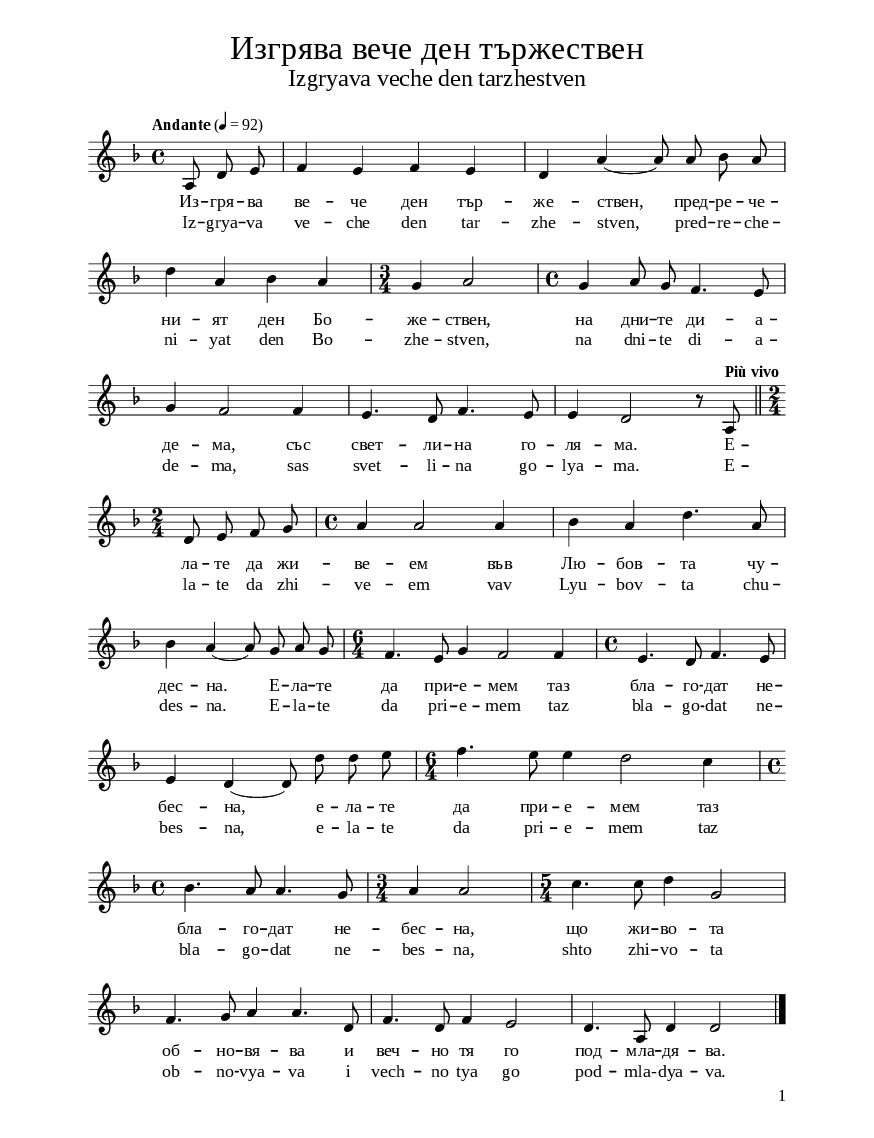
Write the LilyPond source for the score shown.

\version "2.24.0"

% include paper part and global functions
\include "include/globals.ily"

"rightBraces022" = \markup {
  \column {
    % repeat braces
    \translate #'(0 . -20.1 )
    \right-brace #20

  }
  \column {
    % repeat numbers
    \translate #'(0 . -20.7 )
    2
  }
}

\bookpart {
  \label #'ref022
  \tocItem \markup "Изгрява вече ден тържествен – Izgryava veche den tarzhestven"
  \include "include/bookpart-paper.ily"
  \score {
    \include "include/score-layout.ily"

    \new Voice \absolute {
      \clef treble
      \key d \minor
      \time 4/4
      \tempoFunc "Andante" 4 "92"
      \autoBeamOff

      \partial 4.

      a8 d'8 e'8 |f'4 e'4 f'4 e'4 |d'4 a'4 ~ a'8 a'8 bes'8 a'8 \break |
      d''4 a'4 bes'4 a'4 |\time 3/4  g'4 a'2 | \time 4/4  g'4 a'8 g'8 f'4. e'8 \break
      g'4 f'2 f'4 |  e'4. d'8 f'4. e'8 | e'4 d'2 r8 \tempo "Più vivo" a8 | \bar "||" \time 2/4 \break
      d'8 e'8 f'8 g'8 | \time 4/4  a'4 a'2 a'4 | bes'4 a'4 d''4. a'8 \break |
      bes'4 a'4 ~ a'8 g'8 a'8 g'8 |  \time 6/4  f'4. e'8 g'4 f'2 f'4 | \time 4/4  e'4. d'8 f'4. e'8 \break |
      e'4 d'4 ~ d'8 d''8 d''8 e''8 | \time 6/4  f''4. e''8 e''4 d''2 c''4 \break
      \time 4/4  bes'4. a'8 a'4. g'8 |  \time 3/4  a'4 a'2 | \time 5/4  c''4. c''8 d''4 g'2 \break |
      f'4. g'8 a'4 a'4. d'8 | f'4. d'8 f'4 e'2 | d'4. a8 d'4 d'2 \bar "|." \pageBreak
    }
    \addlyrics {
      Из -- гря -- ва ве -- че ден тър -- же -- ствен, пред -- ре -- че
      -- ни -- ят ден Бо -- же -- ствен, на дни --
      те ди -- а -- де -- ма, със свет -- ли -- на го
      -- ля -- ма. Е -- ла -- те да жи -- ве -- ем във
      Лю -- бов -- та чу -- дес -- на. Е -- ла -- те
      да при -- е -- мем таз бла -- го -- дат не --
      бес -- на, е -- ла -- те да при -- е -- мем таз
      бла -- го -- дат не -- бес -- на, що жи -- во --
      та об -- но -- вя -- ва и веч -- но тя го под
      -- мла -- дя -- ва.
    }

    \addlyrics {
      Iz -- grya -- va ve -- che den tar -- zhe -- stven, pred -- re -- che
      -- ni -- yat den Bo -- zhe -- stven, na dni --
      te di -- a -- de -- ma, sas svet -- li -- na go
      -- lya -- ma. E -- la -- te da zhi -- ve -- em vav
      Lyu -- bov -- ta chu -- des -- na. E -- la -- te
      da pri -- e -- mem taz bla -- go -- dat ne --
      bes -- na, e -- la -- te da pri -- e -- mem taz
      bla -- go -- dat ne -- bes -- na, shto zhi -- vo --
      ta ob -- no -- vya -- va i vech -- no tya go pod
      -- "mla-" -- dya -- va.
    }
    \header {
      title = \titleFunc "Изгрява вече ден тържествен" "Izgryava veche den tarzhestven"
    }

    \midi{}

  } % score

  \pageBreak

  \markup \fontsize #bgCoupletFontSize {
    \hspace #1
    \override #`(baseline-skip . ,bgCoupletBaselineSkip)
    \column {
     
      \line { 2. И носи Радост за душата, }
      \line {   "   " и прогласява Свободата}
      \line {   "   " и Мир с Любов пресвята}
      \line {   "   " за всички на земята. }


      \line { " " }
      \line { "   " \italic {Припев: } }

      \line { " " }
      \line {  3.  О, ден прекрасен, вечно благо, }
      \line {   "   " кому за тебе не е драго? }
      \line {   "   " За всичките години}
      \line {   "   " по-скоро обнови ни! }

      \line { " " }
      \line { "   " \italic {Припев: } }
    }    \"rightBraces022"

    \hspace #1
    \override #`(baseline-skip . ,bgCoupletBaselineSkip)
    \column {
     
      \line { 2. I nosi Radost za dushata, }
      \line {   "   " i proglasyava Svobodata}
      \line {   "   " i Mir s Lyubov presvyata}
      \line {   "   " za vsichki na zemyata. }

      \line { " " }
      \line { "   " \italic {Refrain: } }

      \line { " " }
      \line {  3.  O, den prekrasen, vechno blago, }
      \line {   "   " komu za tebe ne e drago? }
      \line {   "   " Za vsichkite godini}
      \line {   "   " po-skoro obnovi ni! }

      \line { " " }
      \line { "   " \italic {Refrain: } }
    } %column
    \"rightBraces022"
  } % markup


  \markup \empty-two


  % include foreign translation(s) of the song
  \version "2.24.0"

\markup \fill-line { \fontsize #deTitleFontSize "Der feierliche Tag bricht schon an" }
\markup \null


\markup \fontsize #deCoupletFontSize {
  \hspace #1
  \override #`(baseline-skip . ,deCoupletBaselineSkip)


  \column {
    \line { 1. Der feierliche Tag bricht schon an, }
    \line {   "   " der vorhergesagte göttliche Tag, }
    \line {   "   " ein Diadem der Tage,}
    \line {   "   " mit seinem großen Licht. }
    \line {   "   " die Morgenröte des neuen Lebens. }

    \line { " " }
    \line { "   " \italic { Refrain :}  }
    \line {"   " Kommt, auf dass wir }
    \line {   "   "in der wunderbaren Liebe leben. }
    \line {   "   " Kommt, auf dass wir  }
    \line {   "   " diesen himmlischen Segen empfangen, }
    \line {   "   " welcher das Leben erneuert }
    \line {   "   " und es ewig verjüngt. }
  }



  \hspace #-1
  \override #`(baseline-skip . ,bgCoupletBaselineSkip)
  \column {

    \line {2. Und er bringt Freude für die Seele }
    \line {   "   "und verkündet die Freiheit }
    \line {   "   " Und den Frieden mit allheiliger Liebe }
    \line {   "   " für alle auf der Erde. }

    \line { " " }
    \line { "   " \italic { Refrain } ... }

    \line { " " }
    \line { 3. O, wunderschöner Tag, ewiges Wohl, }
    \line {   "   " wem ist das nicht wertvoll? }
    \line {   "   " Erneuere uns bald }
    \line {   "   " für all die Jahre.}


  }




}










} % bookpart
